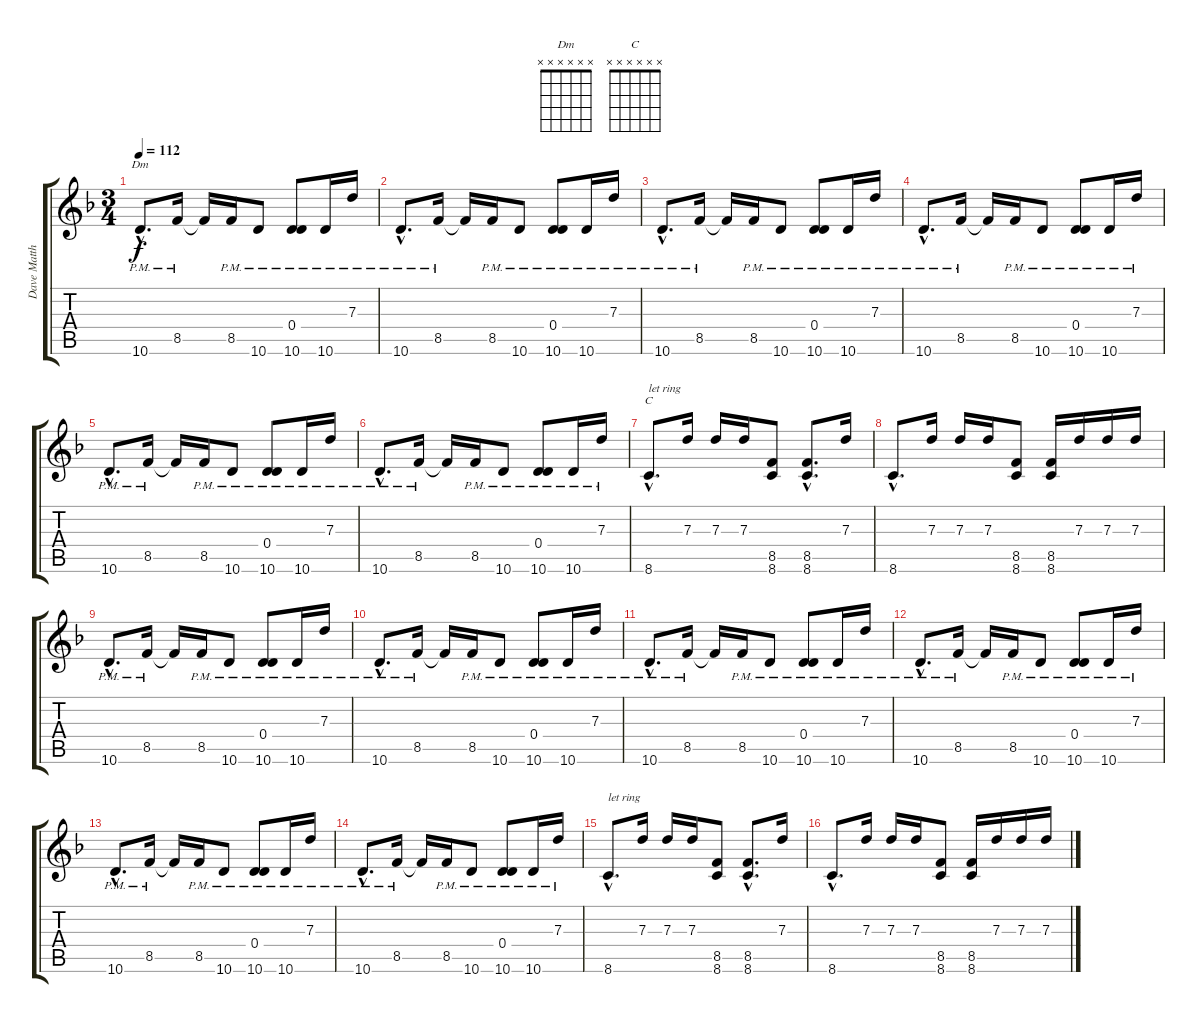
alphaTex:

\track ("Dave Matthews" "Dave Matth") {instrument acousticguitarsteel}
\staff {score tabs}
\tuning (E4 B3 G3 D3 A2 E2) {hide}
\chord ("Dm" x x x x x x)
\chord ("C" x x x x x x)
\ts (3 4)
\tempo 112
\clef g2
\ks dminor
10.6{hac pm}.8{d ch "Dm" dy f} 8.5{pm}.16 8.5{t}.16 8.5{pm}.16 10.6{pm}.8 (0.4{pm} 10.6{pm}).8 10.6{pm}.16 7.3{pm}.16 |
10.6{hac pm}.8{d} 8.5{pm}.16 8.5{t}.16 8.5{pm}.16 10.6{pm}.8 (0.4{pm} 10.6{pm}).8 10.6{pm}.16 7.3{pm}.16 |
10.6{hac pm}.8{d} 8.5{pm}.16 8.5{t}.16 8.5{pm}.16 10.6{pm}.8 (0.4{pm} 10.6{pm}).8 10.6{pm}.16 7.3{pm}.16 |
10.6{hac pm}.8{d} 8.5{pm}.16 8.5{t}.16 8.5{pm}.16 10.6{pm}.8 (0.4{pm} 10.6{pm}).8 10.6{pm}.16 7.3{pm}.16 |
10.6{hac pm}.8{d} 8.5{pm}.16 8.5{t}.16 8.5{pm}.16 10.6{pm}.8 (0.4{pm} 10.6{pm}).8 10.6{pm}.16 7.3{pm}.16 |
10.6{hac pm}.8{d} 8.5{pm}.16 8.5{t}.16 8.5{pm}.16 10.6{pm}.8 (0.4{pm} 10.6{pm}).8 10.6{pm}.16 7.3{pm}.16 |
8.6{hac}.8{d ch "C" txt "let ring"} 7.3.16 7.3.16 7.3.16 (8.5 8.6).8 (8.5{hac} 8.6{hac}).8{d} 7.3.16 |
8.6{hac}.8{d} 7.3.16 7.3.16 7.3.16 (8.5 8.6).8 (8.5 8.6).16 7.3.16 7.3.16 7.3.16 |
10.6{hac pm}.8{d} 8.5{pm}.16 8.5{t}.16 8.5{pm}.16 10.6{pm}.8 (0.4{pm} 10.6{pm}).8 10.6{pm}.16 7.3{pm}.16 |
10.6{hac pm}.8{d} 8.5{pm}.16 8.5{t}.16 8.5{pm}.16 10.6{pm}.8 (0.4{pm} 10.6{pm}).8 10.6{pm}.16 7.3{pm}.16 |
10.6{hac pm}.8{d} 8.5{pm}.16 8.5{t}.16 8.5{pm}.16 10.6{pm}.8 (0.4{pm} 10.6{pm}).8 10.6{pm}.16 7.3{pm}.16 |
10.6{hac pm}.8{d} 8.5{pm}.16 8.5{t}.16 8.5{pm}.16 10.6{pm}.8 (0.4{pm} 10.6{pm}).8 10.6{pm}.16 7.3{pm}.16 |
10.6{hac pm}.8{d} 8.5{pm}.16 8.5{t}.16 8.5{pm}.16 10.6{pm}.8 (0.4{pm} 10.6{pm}).8 10.6{pm}.16 7.3{pm}.16 |
10.6{hac pm}.8{d} 8.5{pm}.16 8.5{t}.16 8.5{pm}.16 10.6{pm}.8 (0.4{pm} 10.6{pm}).8 10.6{pm}.16 7.3{pm}.16 |
8.6{hac}.8{d txt "let ring"} 7.3.16 7.3.16 7.3.16 (8.5 8.6).8 (8.5{hac} 8.6{hac}).8{d} 7.3.16 |
8.6{hac}.8{d} 7.3.16 7.3.16 7.3.16 (8.5 8.6).8 (8.5 8.6).16 7.3.16 7.3.16 7.3.16
